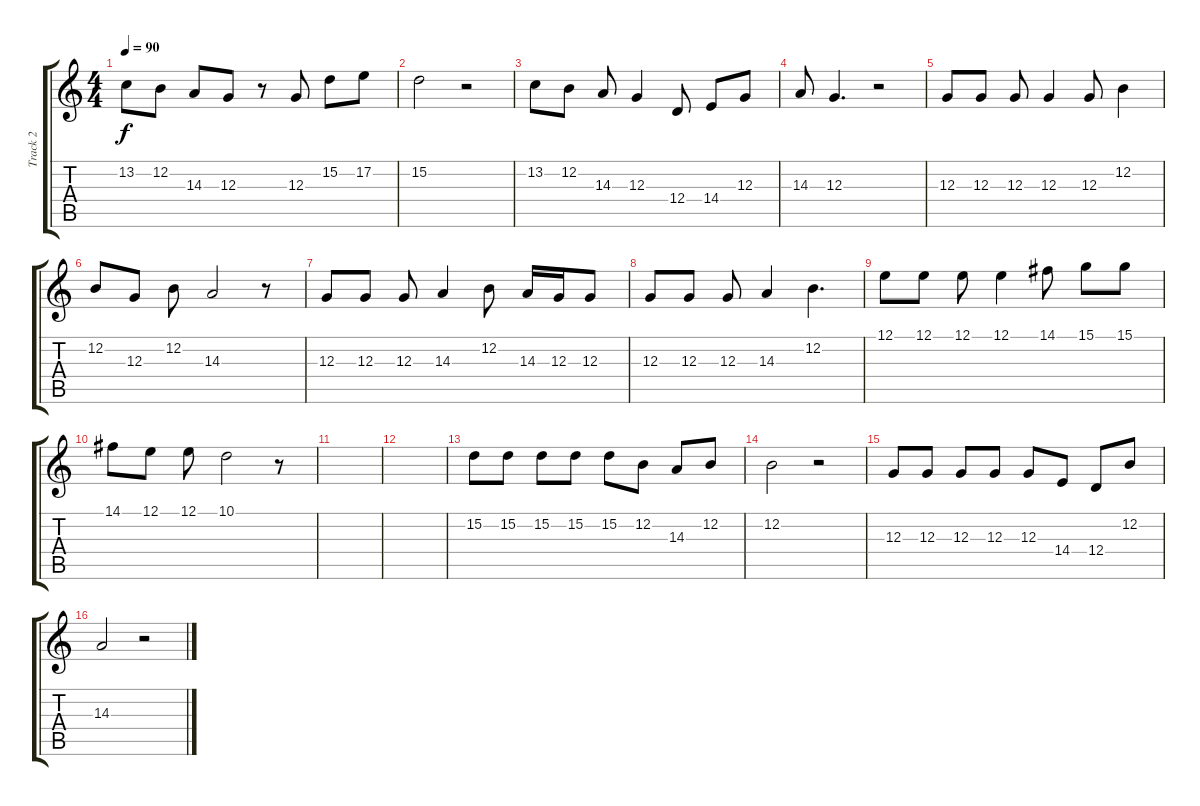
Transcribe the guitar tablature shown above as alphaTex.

\track ("Track 2" "Track 2") {instrument trumpet}
\staff {score tabs}
\tuning (E4 B3 G3 D3 A2 E2) {hide}
\ts (4 4)
\tempo 90
\clef g2
\ks c
13.2.8{dy f} 12.2.8 14.3.8 12.3.8 r.8 12.3.8 15.2.8 17.2.8 |
15.2.2 r.2 |
13.2.8 12.2.8 14.3.8 12.3.4 12.4.8 14.4.8 12.3.8 |
14.3.8 12.3.4{d} r.2 |
12.3.8 12.3.8 12.3.8 12.3.4 12.3.8 12.2.4 |
12.2.8 12.3.8 12.2.8 14.3.2 r.8 |
12.3.8 12.3.8 12.3.8 14.3.4 12.2.8 14.3.16 12.3.16 12.3.8 |
12.3.8 12.3.8 12.3.8 14.3.4 12.2.4{d} |
12.1.8 12.1.8 12.1.8 12.1.4 14.1.8 15.1.8 15.1.8 |
14.1.8 12.1.8 12.1.8 10.1.2 r.8 |
|
|
15.2.8 15.2.8 15.2.8 15.2.8 15.2.8 12.2.8 14.3.8 12.2.8 |
12.2.2 r.2 |
12.3.8 12.3.8 12.3.8 12.3.8 12.3.8 14.4.8 12.4.8 12.2.8 |
14.3.2 r.2
